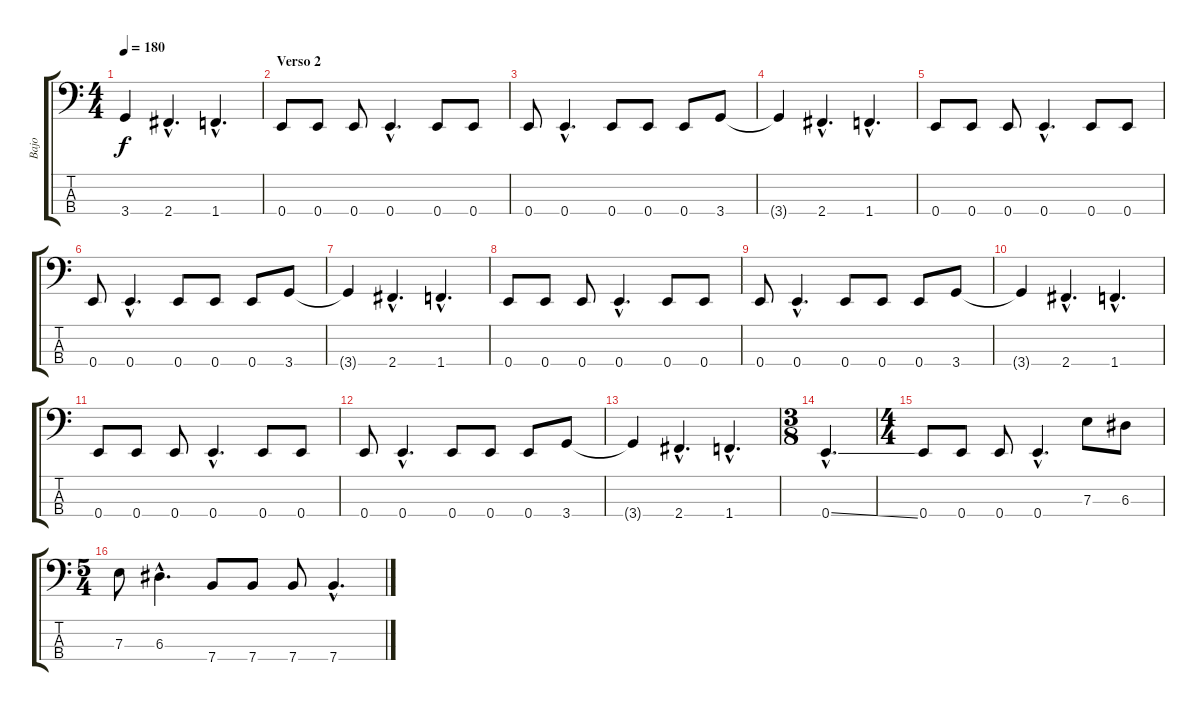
\track ("Bajo" "Bajo") {instrument electricbassfinger}
\staff {score tabs}
\tuning (G2 D2 A1 E1) {hide}
\ts (4 4)
\tempo 180
\clef f4
\ks c
3.4{t}.4{dy f} 2.4{hac}.4{d} 1.4{hac}.4{d} |
\section ("" "Verso 2")
0.4.8 0.4.8 0.4.8 0.4{hac}.4{d} 0.4.8 0.4.8 |
0.4.8 0.4{hac}.4{d} 0.4.8 0.4.8 0.4.8 3.4.8 |
3.4{t}.4 2.4{hac}.4{d} 1.4{hac}.4{d} |
0.4.8 0.4.8 0.4.8 0.4{hac}.4{d} 0.4.8 0.4.8 |
0.4.8 0.4{hac}.4{d} 0.4.8 0.4.8 0.4.8 3.4.8 |
3.4{t}.4 2.4{hac}.4{d} 1.4{hac}.4{d} |
0.4.8 0.4.8 0.4.8 0.4{hac}.4{d} 0.4.8 0.4.8 |
0.4.8 0.4{hac}.4{d} 0.4.8 0.4.8 0.4.8 3.4.8 |
3.4{t}.4 2.4{hac}.4{d} 1.4{hac}.4{d} |
0.4.8 0.4.8 0.4.8 0.4{hac}.4{d} 0.4.8 0.4.8 |
0.4.8 0.4{hac}.4{d} 0.4.8 0.4.8 0.4.8 3.4.8 |
3.4{t}.4 2.4{hac}.4{d} 1.4{hac}.4{d} |
\ts (3 8)
0.4{ss hac}.4{d} |
\ts (4 4)
0.4.8 0.4.8 0.4.8 0.4{hac}.4{d} 7.3.8 6.3.8 |
\ts (5 4)
7.3.8 6.3{hac}.4{d} 7.4.8 7.4.8 7.4.8 7.4{hac}.4{d}
